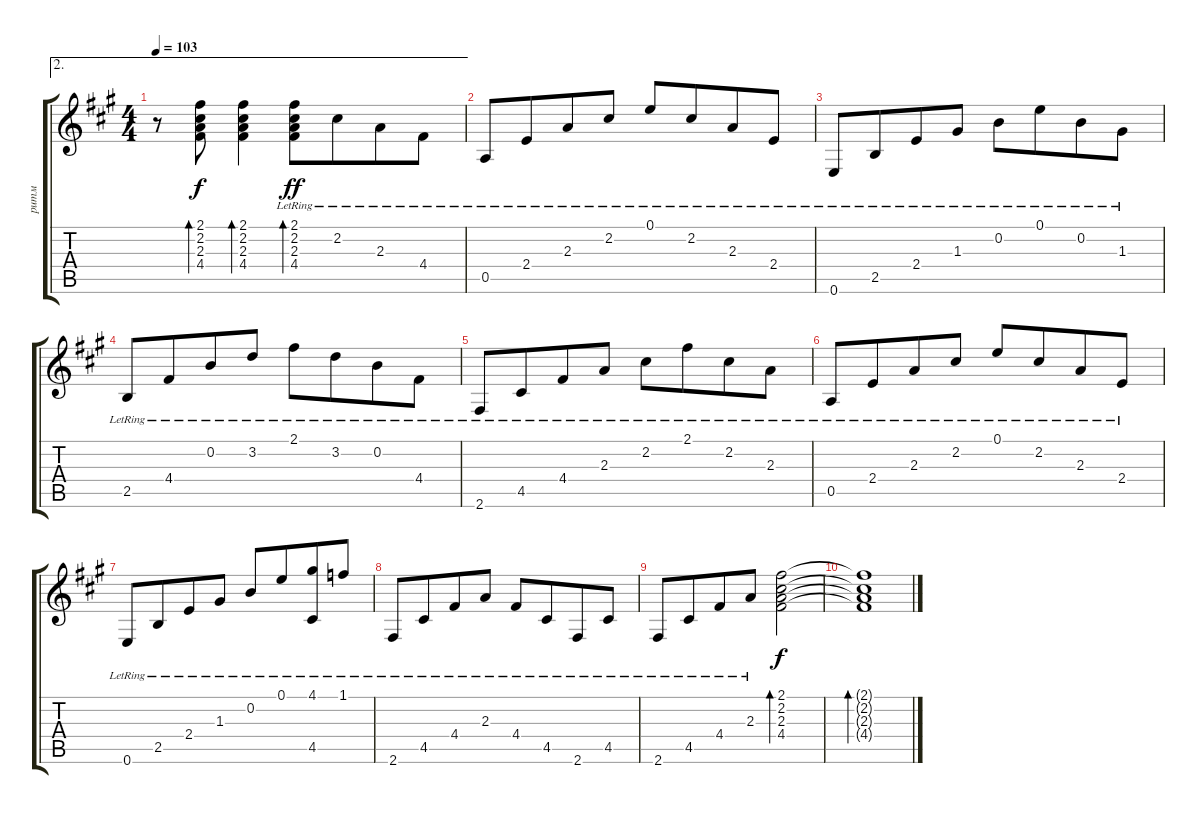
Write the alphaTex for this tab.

\track ("ритм" "ритм") {instrument electricguitarjazz}
\staff {score tabs}
\tuning (E4 B3 G3 D3 A2 E2) {hide}
\ae 2
\ts (4 4)
\tempo 103
\clef g2
\ks f#minor
r.8{dy f} (2.1 2.2 2.3 4.4).8{bd 60} (2.1 2.2 2.3 4.4).4{bd 60} (2.1{lr} 2.2 2.3 4.4).8{bd 60 dy ff} 2.2{lr}.8{beam merge} 2.3{lr}.8 4.4{lr}.8 |
0.5{lr}.8 2.4{lr}.8{beam merge} 2.3{lr}.8 2.2{lr}.8 0.1{lr}.8 2.2{lr}.8{beam merge} 2.3{lr}.8 2.4{lr}.8 |
0.6{lr}.8 2.5{lr}.8{beam merge} 2.4{lr}.8 1.3{lr}.8 0.2{lr}.8 0.1{lr}.8{beam merge} 0.2{lr}.8 1.3{lr}.8 |
2.5{lr}.8 4.4{lr}.8{beam merge} 0.2{lr}.8 3.2{lr}.8 2.1{lr}.8 3.2{lr}.8{beam merge} 0.2{lr}.8 4.4{lr}.8 |
2.6{lr}.8 4.5{lr}.8{beam merge} 4.4{lr}.8 2.3{lr}.8 2.2{lr}.8 2.1{lr}.8{beam merge} 2.2{lr}.8 2.3{lr}.8 |
0.5{lr}.8 2.4{lr}.8{beam merge} 2.3{lr}.8 2.2{lr}.8 0.1{lr}.8 2.2{lr}.8{beam merge} 2.3{lr}.8 2.4{lr}.8 |
0.6{lr}.8 2.5{lr}.8{beam merge} 2.4{lr}.8 1.3{lr}.8 0.2{lr}.8 0.1{lr}.8{beam merge} (4.1{lr} 4.5{lr}).8 1.1{lr}.8 |
2.6{lr}.8 4.5{lr}.8{beam merge} 4.4{lr}.8 2.3{lr}.8 4.4{lr}.8 4.5{lr}.8{beam merge} 2.6{lr}.8 4.5{lr}.8 |
2.6{lr}.8 4.5{lr}.8{beam merge} 4.4{lr}.8 2.3{lr}.8 (2.1 2.2 2.3 4.4).2{bd 120 dy f} |
(2.1{t} 2.2{t} 2.3{t} 4.4{t}).1{bd 120}
